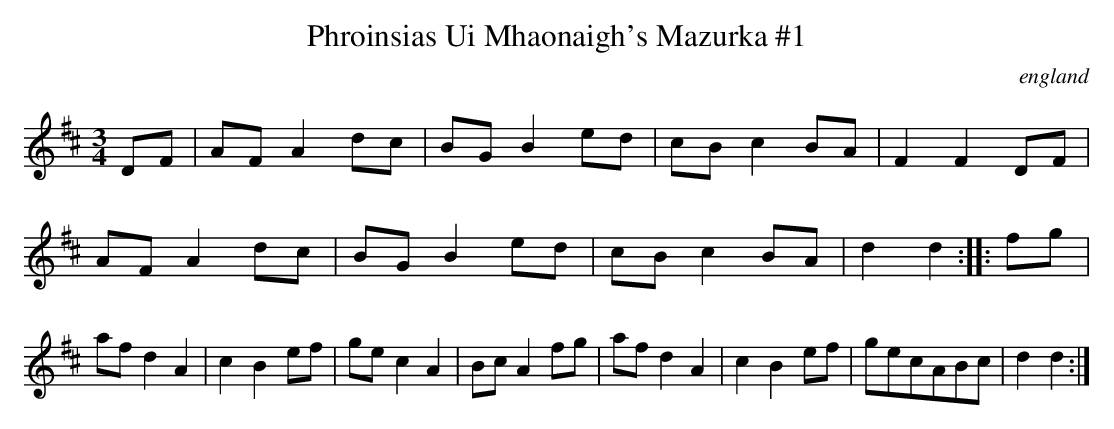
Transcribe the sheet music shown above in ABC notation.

X:1
T:Phroinsias Ui Mhaonaigh's Mazurka #1
O:england
M:3/4
L:1/8
K:D
DF|AF A2dc|BG B2ed|cB c2BA|F2F2DF|AF A2dc|\
BG B2ed|cB c2BA|d2d2::fg|af d2A2|c2B2ef|\
ge c2A2|Bc A2fg|af d2A2|c2B2ef|gecABc|d2d2:|
